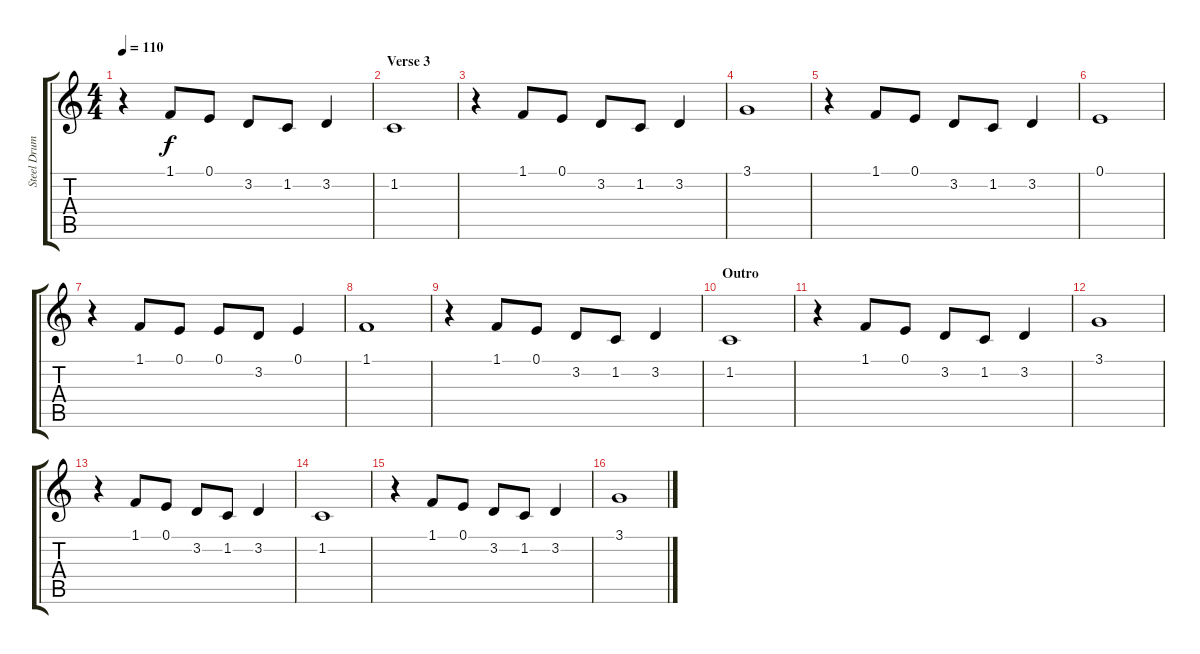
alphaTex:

\track ("Steel Drums" "Steel Drum") {instrument steeldrums}
\staff {score tabs}
\tuning (E4 B3 G3 D3 A2 E2) {hide}
\ts (4 4)
\tempo 110
\clef g2
\ks c
r.4{dy f} 1.1.8 0.1.8 3.2.8 1.2.8 3.2.4 |
\section ("" "Verse 3")
1.2.1 |
r.4 1.1.8 0.1.8 3.2.8 1.2.8 3.2.4 |
3.1.1 |
r.4 1.1.8 0.1.8 3.2.8 1.2.8 3.2.4 |
0.1.1 |
r.4 1.1.8 0.1.8 0.1.8 3.2.8 0.1.4 |
1.1.1 |
r.4 1.1.8 0.1.8 3.2.8 1.2.8 3.2.4 |
\section ("" "Outro")
1.2.1 |
r.4 1.1.8 0.1.8 3.2.8 1.2.8 3.2.4 |
3.1.1 |
r.4 1.1.8 0.1.8 3.2.8 1.2.8 3.2.4 |
1.2.1 |
r.4 1.1.8 0.1.8 3.2.8 1.2.8 3.2.4 |
3.1.1
